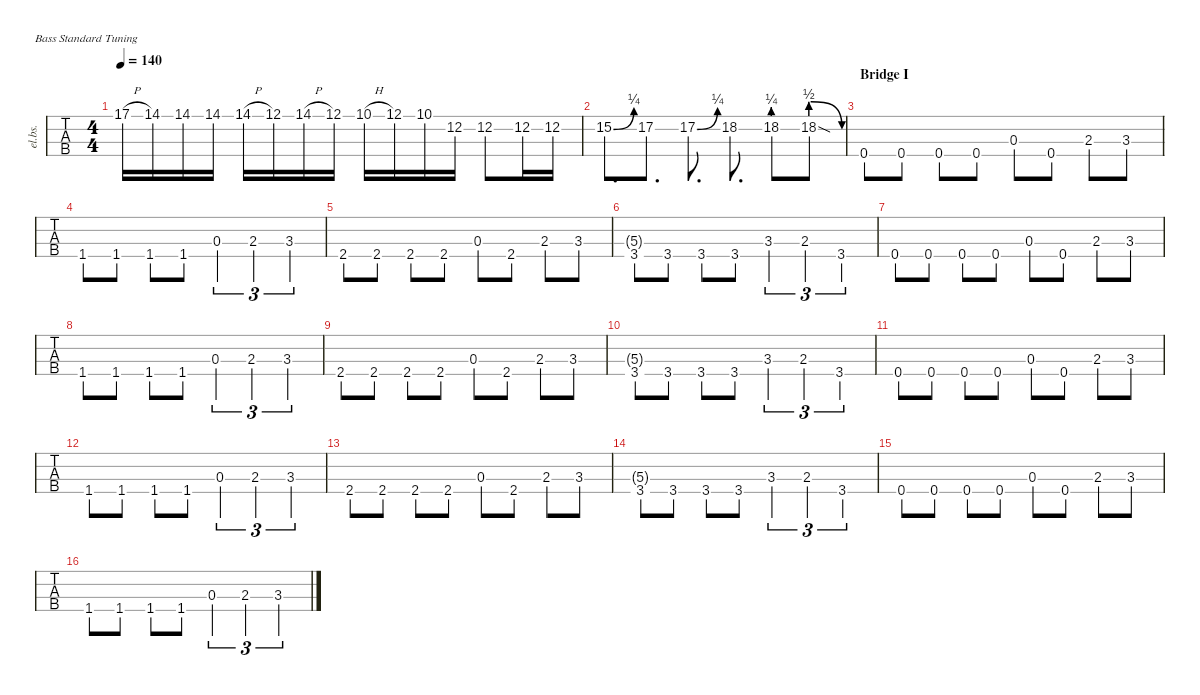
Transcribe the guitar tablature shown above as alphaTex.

\defaultSystemsLayout 4
\hideDynamics
\bracketExtendMode nobrackets
\otherSystemsTrackNameOrientation horizontal
\track ("Bass" "el.bs.") {multiBarRest instrument electricbassfinger}
\staff {tabs}
\tuning (G2 D2 A1 E1)
\ts (4 4)
\tempo 140
\clef f4
\ks c
17.1{h}.16{dy mf} 14.1.16 14.1.16 14.1.16 14.1{h}.16 12.1.16 14.1{h}.16 12.1.16 10.1{h}.16 12.1.16 10.1.16 12.2.16{dy f} 12.2.8 12.2.16 12.2.16 |
15.2{be (bend 0 0 14.399999999999999 1)}.8{d dy mf} 17.2.8{d} 17.2{be (bend 0 0 15.6 1)}.8{d} 18.2{acc #}.8{d} 18.2{be (prebend 0 1 60 1) acc #}.8 18.2{be (prebendrelease 0 2 15 0) sod}.8 |
\section ("" "Bridge I")
0.4{ac}.8 0.4.8 0.4.8 0.4.8 0.3.8 0.4.8 2.3.8 3.3.8 |
1.4{ac}.8 1.4.8 1.4.8 1.4.8 0.3.4{tu (3 2)} 2.3.4{tu (3 2)} 3.3.4{tu (3 2)} |
2.4{ac acc #}.8 2.4{acc #}.8 2.4{acc #}.8 2.4{acc #}.8 0.3.8 2.4{acc #}.8 2.3.8 3.3.8 |
(3.4{ac} 5.3{g}).8 3.4.8 3.4.8 3.4.8 3.3.4{tu (3 2)} 2.3.4{tu (3 2)} 3.4.4{tu (3 2)} |
0.4{ac}.8 0.4.8 0.4.8 0.4.8 0.3.8 0.4.8 2.3.8 3.3.8 |
1.4{ac}.8 1.4.8 1.4.8 1.4.8 0.3.4{tu (3 2)} 2.3.4{tu (3 2)} 3.3.4{tu (3 2)} |
2.4{ac acc #}.8 2.4{acc #}.8 2.4{acc #}.8 2.4{acc #}.8 0.3.8 2.4{acc #}.8 2.3.8 3.3.8 |
(3.4{ac} 5.3{g}).8 3.4.8 3.4.8 3.4.8 3.3.4{tu (3 2)} 2.3.4{tu (3 2)} 3.4.4{tu (3 2)} |
0.4{ac}.8 0.4.8 0.4.8 0.4.8 0.3.8 0.4.8 2.3.8 3.3.8 |
1.4{ac}.8 1.4.8 1.4.8 1.4.8 0.3.4{tu (3 2)} 2.3.4{tu (3 2)} 3.3.4{tu (3 2)} |
2.4{ac acc #}.8 2.4{acc #}.8 2.4{acc #}.8 2.4{acc #}.8 0.3.8 2.4{acc #}.8 2.3.8 3.3.8 |
(3.4{ac} 5.3{g}).8 3.4.8 3.4.8 3.4.8 3.3.4{tu (3 2)} 2.3.4{tu (3 2)} 3.4.4{tu (3 2)} |
0.4{ac}.8 0.4.8 0.4.8 0.4.8 0.3.8 0.4.8 2.3.8 3.3.8 |
1.4{ac}.8 1.4.8 1.4.8 1.4.8 0.3.4{tu (3 2)} 2.3.4{tu (3 2)} 3.3.4{tu (3 2)}
